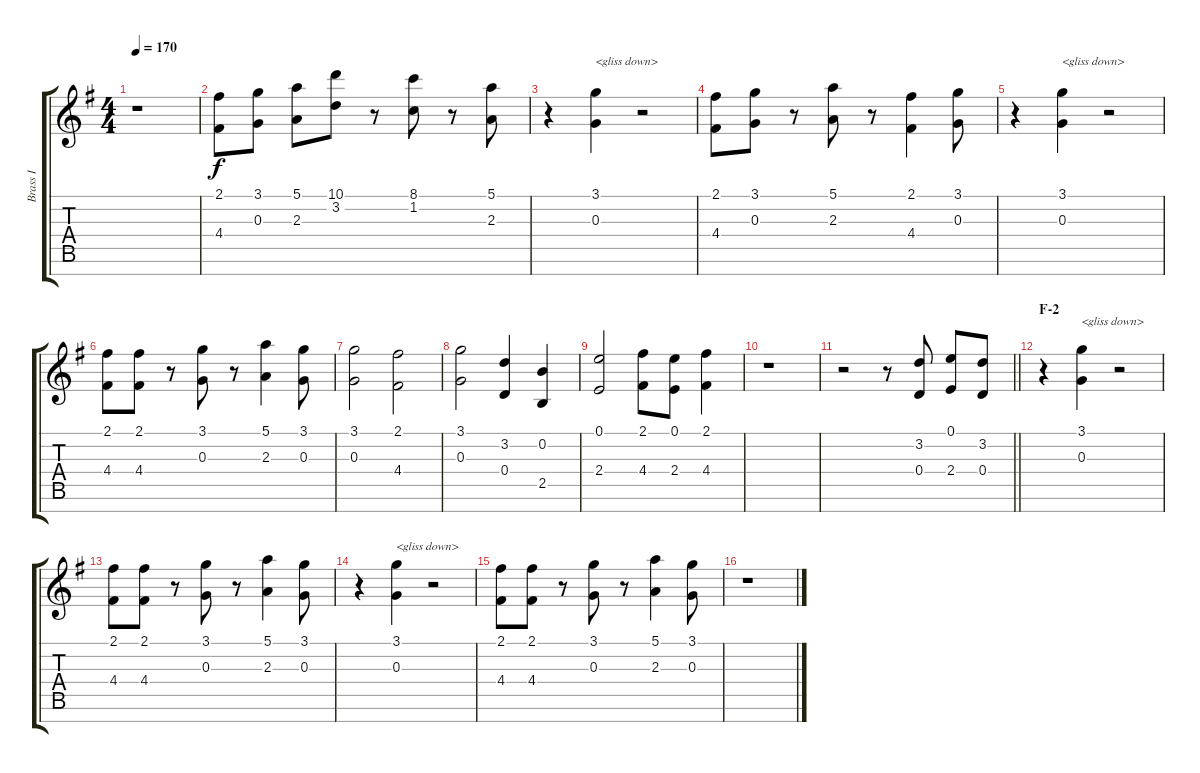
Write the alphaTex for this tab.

\track ("Brass I" "Brass I") {instrument brasssection}
\staff {score tabs}
\tuning (E5 B4 G4 D4 A3 E3 B2) {hide}
\ts (4 4)
\tempo 170
\clef g2
\ks g
r.1{dy f} |
(2.1 4.4).8 (3.1 0.3).8 (5.1 2.3).8 (10.1 3.2).8 r.8 (8.1 1.2).8 r.8 (5.1 2.3).8 |
r.4 (3.1 0.3).4{txt "<gliss down>"} r.2 |
(2.1 4.4).8 (3.1 0.3).8 r.8 (5.1 2.3).8 r.8 (2.1 4.4).4 (3.1 0.3).8 |
r.4 (3.1 0.3).4{txt "<gliss down>"} r.2 |
(2.1 4.4).8 (2.1 4.4).8 r.8 (3.1 0.3).8 r.8 (5.1 2.3).4 (3.1 0.3).8 |
(3.1 0.3).2 (2.1 4.4).2 |
(3.1 0.3).2 (3.2 0.4).4 (0.2 2.5).4 |
(0.1 2.4).2 (2.1 4.4).8 (0.1 2.4).8 (2.1 4.4).4 |
r.1 |
\barLineRight lightlight
r.2 r.8 (3.2 0.4).8 (0.1 2.4).8 (3.2 0.4).8 |
\section ("" "F-2")
r.4 (3.1 0.3).4{txt "<gliss down>"} r.2 |
(2.1 4.4).8 (2.1 4.4).8 r.8 (3.1 0.3).8 r.8 (5.1 2.3).4 (3.1 0.3).8 |
r.4 (3.1 0.3).4{txt "<gliss down>"} r.2 |
(2.1 4.4).8 (2.1 4.4).8 r.8 (3.1 0.3).8 r.8 (5.1 2.3).4 (3.1 0.3).8 |
r.1
